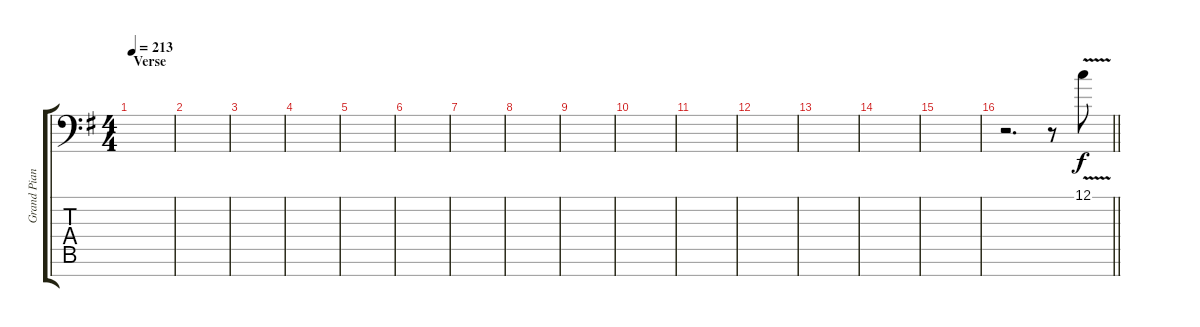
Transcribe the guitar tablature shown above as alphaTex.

\track ("Grand Piano" "Grand Pian") {instrument electricgrandpiano}
\staff {score tabs}
\tuning (C4 G3 Eb3 Bb2 F2 C2 G1) {hide}
\ts (4 4)
\section ("" "Verse")
\tempo 213
\clef f4
\ks eminor
|
|
|
|
|
|
|
|
|
|
|
|
|
|
|
\barLineRight lightlight
r.2{d} r.8 12.1{v}.8
